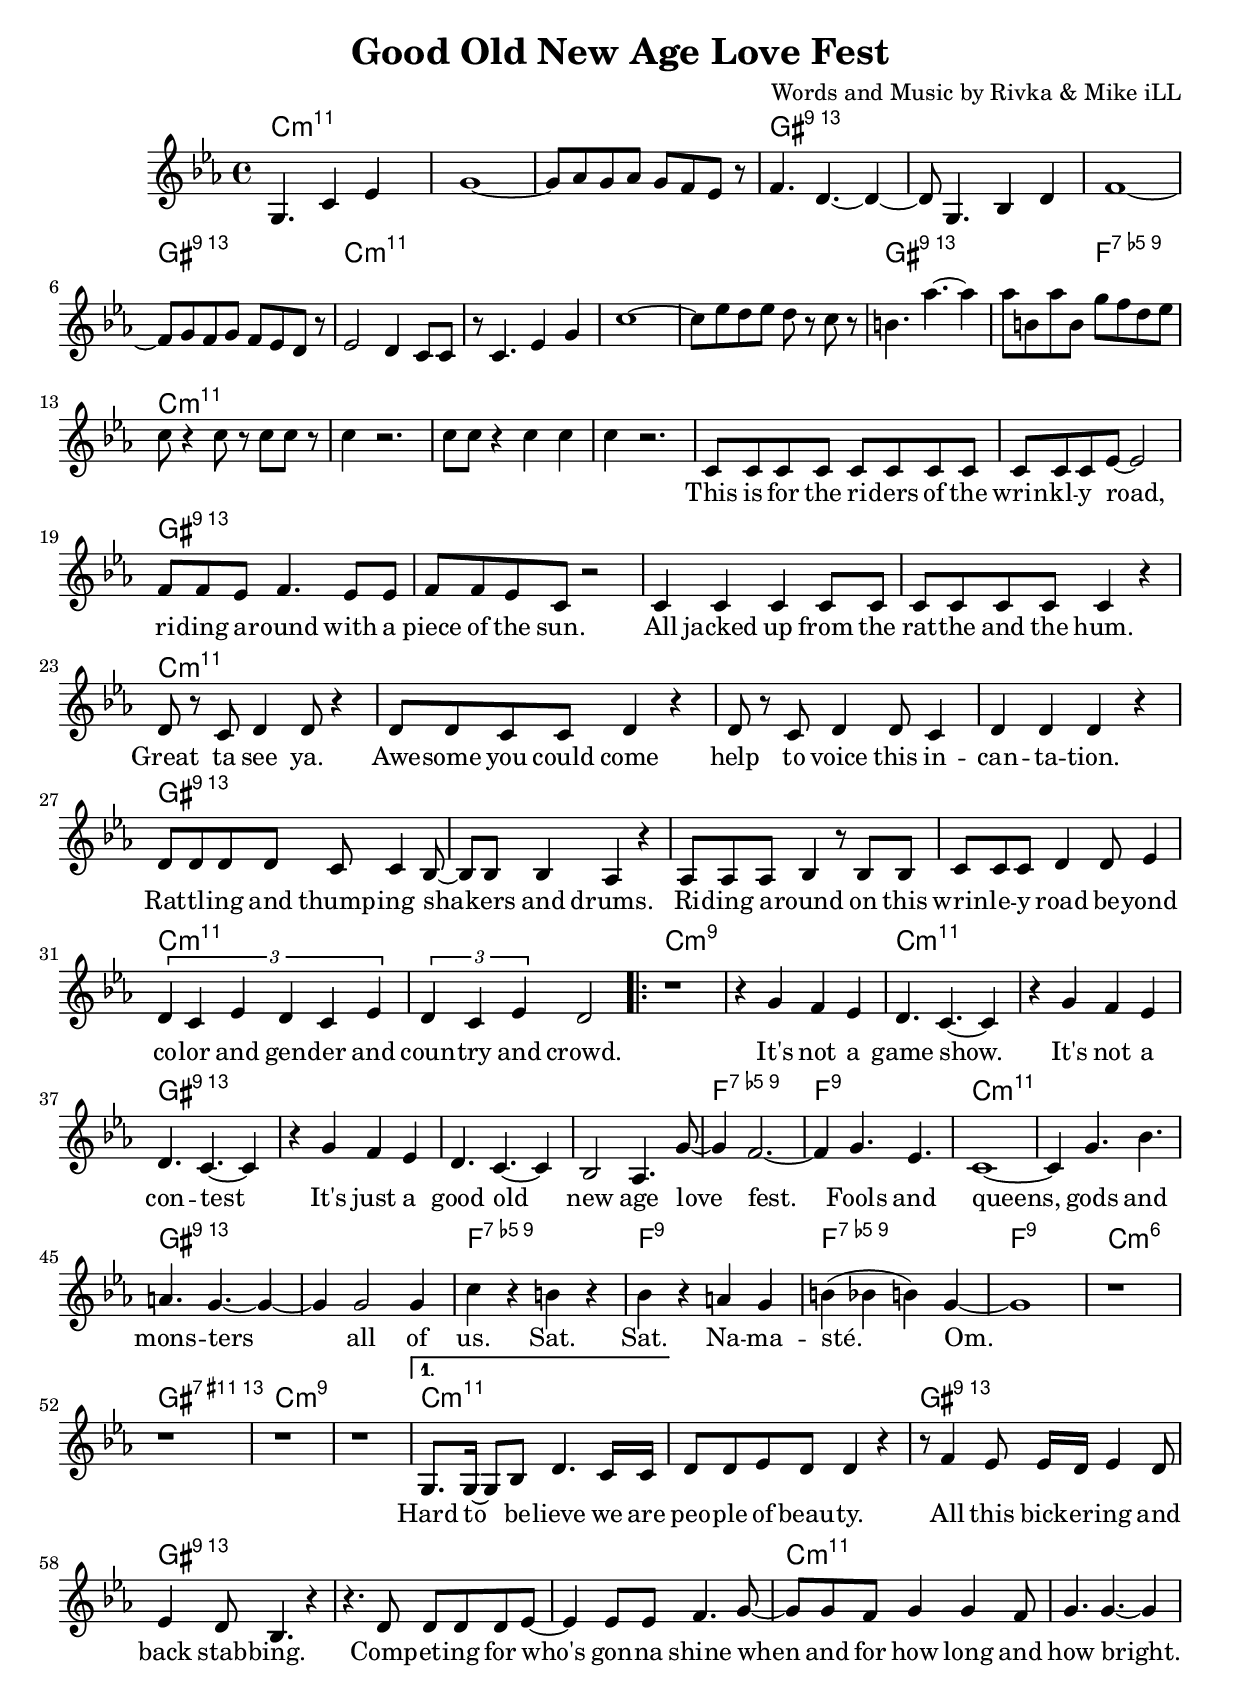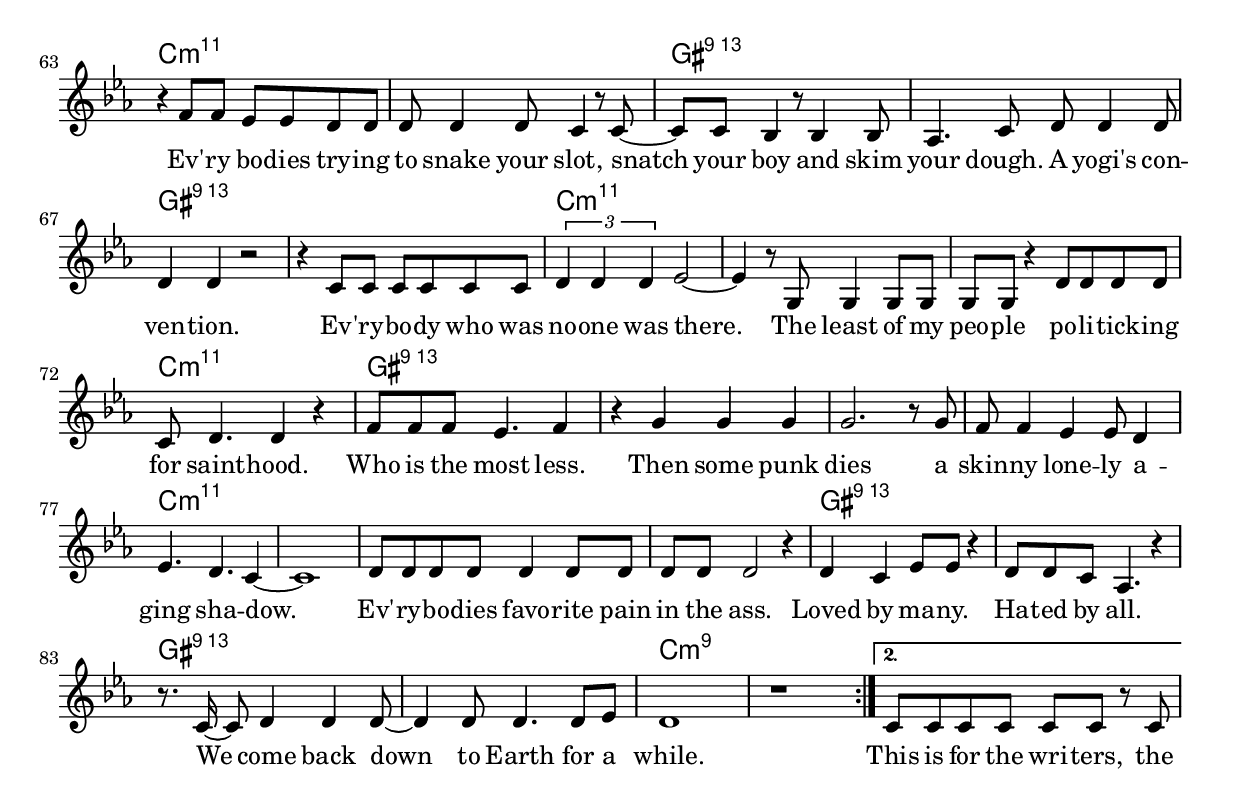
\version "2.18.2"

\header {
  title = "Good Old New Age Love Fest"
  composer = "Words and Music by Rivka & Mike iLL"
  tag = "Copyright R. and M. Kilmer Creative Commons Attribution-NonCommercial, BMI"
}

\paper{ print-page-number = ##f bottom-margin = 0.5\in }

melody = \relative c' {
  \clef treble
  \key c \minor
  \time 4/4
  \set Score.voltaSpannerDuration = #(ly:make-moment 4/4)
  \partial 8*7 g4. c4 ees |
  g1~ | g8 aes g aes g f ees r | f4. d4.~ d4~ | d8 g,4. bes4 d |
  f1~ | f8 g f g f ees d r | ees2 d4 c8 c | r c4. ees4 g |
  c1~ | c8 ees d ees d r c r | b4. aes'~ aes4 | aes8 b, aes' b, g' f d ees |
  c8 r4 c8 r c c r8 | c4 r2. | c8 c r4 c c | c4 r2. |
  
  \new Voice = "words" {
  	c,8 c c c c c c c | c c c ees~ ees2 | % This is for the riders of the
  	f8 f ees f4. ees8 ees | f f ees c r2 | % Riding around with
  	c4 c c c8 c | c c c c c4 r | % All jacked up
  	d8 r c d4 d8 r4 | d8 d c c d4 r | % Great ta see ya
  	d8 r c d4 d8 c4 | d d d r | % help to voice
  	d8 d d d c c4 bes8~ | bes bes bes4 aes r | % Rattling and bangin
  	aes8 aes aes bes4 r8 bes bes | c c c d4 d8 ees4 | % Riding around on this ... beyond
  	\tuplet 3/2 { d4 c ees d c ees } | \tuplet 3/2 { d4 c ees } d2 | 
  	
  	\repeat volta 2 {
		% Chorus
		r1 | r4 g f ees |
		d4. c4.~ c4 | r g' f ees |
		d4. c4.~ c4 | r g' f ees |
		d4. c4.~ c4 | bes2 aes4. g'8~ |
		g4 f2.~ | f4 g4. ees |
		c1~ | c4 g'4. bes |
		a4. g~ g4~ | g g2 g4 |
		c r b r | bes r a g |
		b( bes b) g~ | g1 |
		r1 | r | r | r | 
		% Verse two
		}
	  	\alternative {
		  {
		  	g,8. g16~ g8 bes d4. c16 c | d8 d ees d d4 r | % Hard to believe
		  	r8 f4 ees8 ees16 d ees4 d8 | ees4 d8 bes4. r4 | 
		  	r4. d8 d d d ees~ | ees4 ees8 ees f4. g8~ | 
		  	g g f g4 g f8 | g4. g4.~ g4 | % when and for how long
		  	r f8 f ees ees d d | d d4 d8 c4 r8 c8~ | % Everybody's trying to snake your slot, snatch
		  	c c bes4 r8 bes4 bes8 | aes4. c8 d d4 d8 | % snatch... hitch your boy and skim your dough. A yogi's con
		  	d4 d r2 | r4 c8 c c c c c | % a yogi's... everybody who was
		  	\tuplet 3/2 { d4 d d } ees2~ | ees4 r8 g,8 g4 g8 g | % noone... The least of my
		  	g g r4 d'8 d d d | c d4. d4 r | % people... sainthood. 
		  	f8 f f ees4. f4 | r4 g g g | % Who is the most less. Then some punk 
		  	g2. r8 g8 | f8 f4 ees ees8 d4 | % dies a
		  	ees4. d c4~ | c1 | % aging shadow
		  	d8 d d d d4 d8 d | d d d2 r4 | % Everybody's favorite
		  	d c ees8 ees r4 | d8 d c aes4. r4 | % Loved by 
		  	r8. c16~ c8 d4 d d8~ | d4 d8 d4. d8 ees | % We come back down to Earth
		  	d1 | r1 | 
		  }
		  {
		  	c8 c c c c c r c |
		  }
		}
	}
  
}

text =  \lyricmode {
\set associatedVoice = "words"
	This is for the ri -- ders of the wrin -- kl -- y road,
	ri -- ding a -- round with a piece of the sun.
	All jacked up from the rat -- the and the hum.
	Great ta see ya. Awe -- some you could come 
	help to voice this in -- can -- ta -- tion.
	Rat -- tl -- ing and thump -- ing sha -- kers and drums.
	Ri -- ding a -- round on this wrin -- le -- y road be -- yond
	co -- lor and gen -- der and coun -- try and crowd.
	
	% Refrain
	It's not a game show.
	It's not a con -- test
	It's just a good old new age love fest.
	Fools and queens, gods and mons -- ters all of
	us. Sat. Sat. Na -- ma -- sté. Om.
	
	% Verse two
	Hard to be -- lieve we are peo -- ple of beau -- ty.
	All this bick -- er -- ing and back stab -- bing.
	Comp -- et -- ing for who's gon -- na shine
	when and for how long and how bright.
	Ev' -- ry bo -- dies try -- ing to snake your slot,
	snatch your boy and skim your dough. A yogi's con -- 
	ven -- tion. Ev -- 'ry -- bo -- dy who was
	no -- one was there. The least of my
	peo -- ple po -- li -- tick -- ing for saint -- hood.
	Who is the most less. Then some punk dies
	a skin -- ny lone -- ly a -- ging
	sha -- dow.
	Ev' -- ry -- bo -- dies favo -- rite pain in the ass.
	Loved by ma -- ny. Ha -- ted by all.
	We come back down to Earth for a while.
	
	% Verse three
	This is for the wri -- ters, the
}


harmonies = \chordmode {
  \partial 8*7 c2.:min11 c8:min11
  c1:min11 | c:min11 | gis:13 | gis:13 |
  gis:13 | gis:13 | c:min11 | c:min11 | 
  c:min11 | c:min11 | gis:13 | gis2:13 f2:9.5- |
  c1:min11 | c:min11 | c:min11 | c:min11 |
  
  % First verse
  c:min11 | c:min11 | gis:13 | gis:13 |
  gis:13 | gis:13 | c:min11 | c:min11 | 
  c1:min11 | c:min11 | gis:13 | gis:13 |
  gis:13 | gis:13 | c:min11 | c:min11 | 
  c:m9 | c:m9 | 
  
  % Chorus
  c:min11 | c:min11 | gis:13 | gis:13 |
  gis:13 | gis:13 | f:9.5- | f:9 |
  c:min11 | c:min11 | gis:13 | gis:13 |
  f:9.5- | f:9 | f:9.5- | f:9 | 
  c:min6 | gis:11+.13 | c:min9 | c:min9 | 
  
  % Second verse
  c:min11 | c:min11 | gis:13 | gis:13 |
  gis:13 | gis:13 | c:min11 | c:min11 | 
  c:min11 | c:min11 | gis:13 | gis:13 |
  gis:13 | gis:13 | c:min11 | c:min11 | 
  c:min11 | c:min11 | gis:13 | gis:13 |
  gis:13 | gis:13 | c:min11 | c:min11 | 
  c:min11 | c:min11 | gis:13 | gis:13 |
  gis:13 | gis:13 | c:m9 | c:m9 | 
}

\score {
  <<
    \new ChordNames {
      \set chordChanges = ##t
      \harmonies
    }
    \new Voice = "one" { \melody }
    \new Lyrics \lyricsto "words" \text
  >>
  \layout { }
  \midi { }
}
